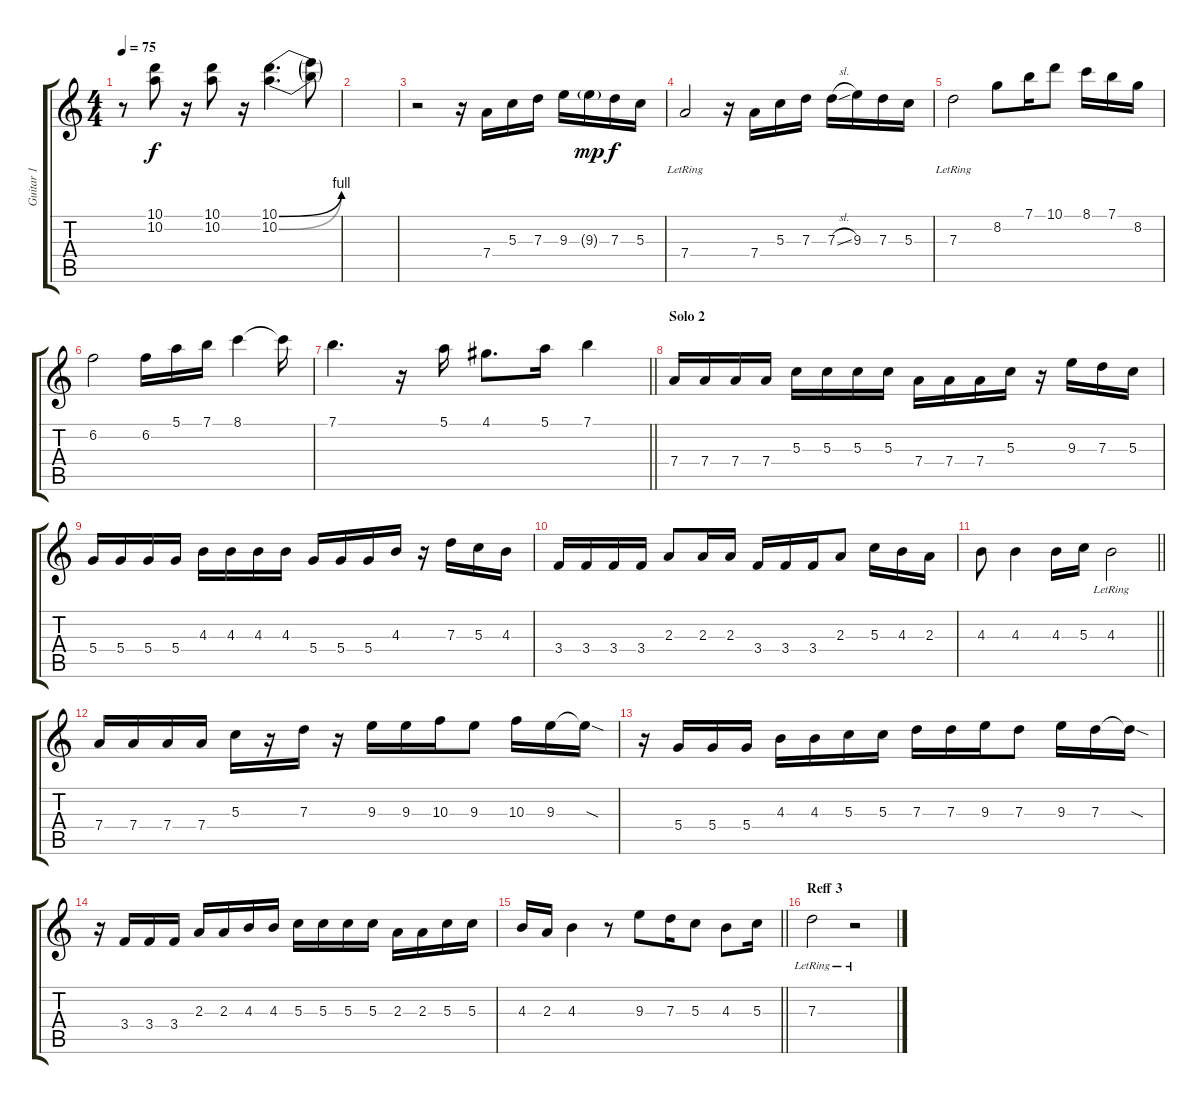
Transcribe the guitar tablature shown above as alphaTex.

\track ("Guitar 1" "Guitar 1") {instrument electricguitarjazz}
\staff {score tabs}
\tuning (E4 B3 G3 D3 A2 E2) {hide}
\ts (4 4)
\tempo 75
\clef g2
\ks c
r.8{dy f} (10.1 10.2).8 r.16 (10.1 10.2).8 r.16 (10.1{be (bend 0 0 60 4)} 10.2{be (bend 0 0 60 4)}).4{d} (10.1{t} 10.2{t}).8 |
|
r.2 r.16 7.4.16 5.3.16 7.3.16 9.3.16 9.3{g}.16{dy mp} 7.3.16{dy f} 5.3.16 |
7.4{lr}.2 r.16 7.4.16 5.3.16 7.3.16 7.3{sl}.16 9.3.16 7.3.16 5.3.16 |
7.3{lr}.2 8.2.8 7.1.16 10.1.8 8.1.16 7.1.16 8.2.16 |
6.2.2 6.2.16 5.1.16 7.1.16 8.1.4 8.1{t}.16 |
\barLineRight lightlight
7.1.4{d} r.16 5.1.16 4.1.8{d} 5.1.16 7.1.4 |
\section ("" "Solo 2")
7.4.16 7.4.16 7.4.16 7.4.16 5.3.16 5.3.16 5.3.16 5.3.16 7.4.16 7.4.16 7.4.16 5.3.16 r.16 9.3.16 7.3.16 5.3.16 |
5.4.16 5.4.16 5.4.16 5.4.16 4.3.16 4.3.16 4.3.16 4.3.16 5.4.16 5.4.16 5.4.16 4.3.16 r.16 7.3.16 5.3.16 4.3.16 |
3.4.16 3.4.16 3.4.16 3.4.16 2.3.8 2.3.16 2.3.16 3.4.16 3.4.16 3.4.16 2.3.8 5.3.16 4.3.16 2.3.16 |
\barLineRight lightlight
4.3.8 4.3.4 4.3.16 5.3.16 4.3{lr}.2 |
7.4.16 7.4.16 7.4.16 7.4.16 5.3.16 r.16 7.3.16 r.16 9.3.16 9.3.16 10.3.16 9.3.8 10.3.16 9.3.16 9.3{sod t}.16 |
r.16 5.4.16 5.4.16 5.4.16 4.3.16 4.3.16 5.3.16 5.3.16 7.3.16 7.3.16 9.3.16 7.3.8 9.3.16 7.3.16 7.3{sod t}.16 |
r.16 3.4.16 3.4.16 3.4.16 2.3.16 2.3.16 4.3.16 4.3.16 5.3.16 5.3.16 5.3.16 5.3.16 2.3.16 2.3.16 5.3.16 5.3.16 |
\barLineRight lightlight
4.3.16 2.3.16 4.3.4 r.8 9.3.8 7.3.16 5.3.8 4.3.8 5.3.16 |
\section ("" "Reff 3")
7.3{lr}.2 r.2
